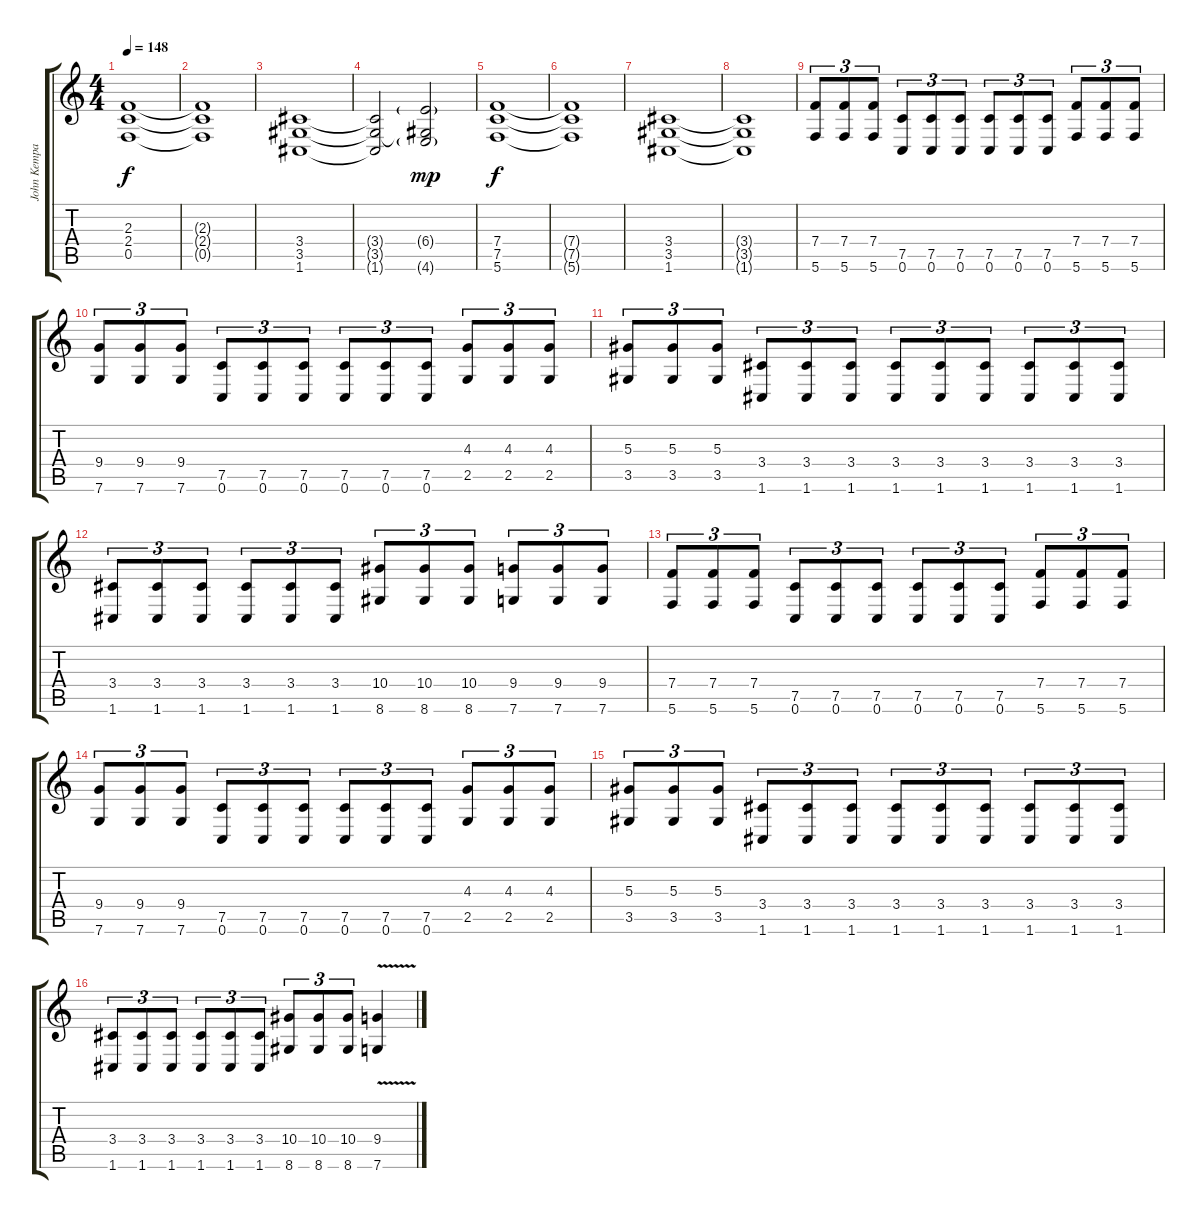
\track ("John Kempainen (Rhythm Guitar)" "John Kempa") {instrument distortionguitar}
\staff {score tabs}
\tuning (C4 G3 Eb3 Bb2 F2 C2) {hide}
\ts (4 4)
\tempo 148
\clef g2
\ks c
(2.3 2.4 0.5).1{dy f} |
(2.3{t} 2.4{t} 0.5{t}).1 |
(3.4 3.5 1.6).1 |
(3.4{t} 3.5{t} 1.6{t}).2 (6.4{g} 3.5{t} 4.6{g}).2{dy mp} |
(7.4 7.5 5.6).1{dy f} |
(7.4{t} 7.5{t} 5.6{t}).1 |
(3.4 3.5 1.6).1 |
(3.4{t} 3.5{t} 1.6{t}).1 |
(7.4 5.6).8{tu (3 2)} (7.4 5.6).8{tu (3 2)} (7.4 5.6).8{tu (3 2)} (7.5 0.6).8{tu (3 2)} (7.5 0.6).8{tu (3 2)} (7.5 0.6).8{tu (3 2)} (7.5 0.6).8{tu (3 2)} (7.5 0.6).8{tu (3 2)} (7.5 0.6).8{tu (3 2)} (7.4 5.6).8{tu (3 2)} (7.4 5.6).8{tu (3 2)} (7.4 5.6).8{tu (3 2)} |
(9.4 7.6).8{tu (3 2)} (9.4 7.6).8{tu (3 2)} (9.4 7.6).8{tu (3 2)} (7.5 0.6).8{tu (3 2)} (7.5 0.6).8{tu (3 2)} (7.5 0.6).8{tu (3 2)} (7.5 0.6).8{tu (3 2)} (7.5 0.6).8{tu (3 2)} (7.5 0.6).8{tu (3 2)} (4.3 2.5).8{tu (3 2)} (4.3 2.5).8{tu (3 2)} (4.3 2.5).8{tu (3 2)} |
(5.3 3.5).8{tu (3 2)} (5.3 3.5).8{tu (3 2)} (5.3 3.5).8{tu (3 2)} (3.4 1.6).8{tu (3 2)} (3.4 1.6).8{tu (3 2)} (3.4 1.6).8{tu (3 2)} (3.4 1.6).8{tu (3 2)} (3.4 1.6).8{tu (3 2)} (3.4 1.6).8{tu (3 2)} (3.4 1.6).8{tu (3 2)} (3.4 1.6).8{tu (3 2)} (3.4 1.6).8{tu (3 2)} |
(3.4 1.6).8{tu (3 2)} (3.4 1.6).8{tu (3 2)} (3.4 1.6).8{tu (3 2)} (3.4 1.6).8{tu (3 2)} (3.4 1.6).8{tu (3 2)} (3.4 1.6).8{tu (3 2)} (10.4 8.6).8{tu (3 2)} (10.4 8.6).8{tu (3 2)} (10.4 8.6).8{tu (3 2)} (9.4 7.6).8{tu (3 2)} (9.4 7.6).8{tu (3 2)} (9.4 7.6).8{tu (3 2)} |
(7.4 5.6).8{tu (3 2)} (7.4 5.6).8{tu (3 2)} (7.4 5.6).8{tu (3 2)} (7.5 0.6).8{tu (3 2)} (7.5 0.6).8{tu (3 2)} (7.5 0.6).8{tu (3 2)} (7.5 0.6).8{tu (3 2)} (7.5 0.6).8{tu (3 2)} (7.5 0.6).8{tu (3 2)} (7.4 5.6).8{tu (3 2)} (7.4 5.6).8{tu (3 2)} (7.4 5.6).8{tu (3 2)} |
(9.4 7.6).8{tu (3 2)} (9.4 7.6).8{tu (3 2)} (9.4 7.6).8{tu (3 2)} (7.5 0.6).8{tu (3 2)} (7.5 0.6).8{tu (3 2)} (7.5 0.6).8{tu (3 2)} (7.5 0.6).8{tu (3 2)} (7.5 0.6).8{tu (3 2)} (7.5 0.6).8{tu (3 2)} (4.3 2.5).8{tu (3 2)} (4.3 2.5).8{tu (3 2)} (4.3 2.5).8{tu (3 2)} |
(5.3 3.5).8{tu (3 2)} (5.3 3.5).8{tu (3 2)} (5.3 3.5).8{tu (3 2)} (3.4 1.6).8{tu (3 2)} (3.4 1.6).8{tu (3 2)} (3.4 1.6).8{tu (3 2)} (3.4 1.6).8{tu (3 2)} (3.4 1.6).8{tu (3 2)} (3.4 1.6).8{tu (3 2)} (3.4 1.6).8{tu (3 2)} (3.4 1.6).8{tu (3 2)} (3.4 1.6).8{tu (3 2)} |
(3.4 1.6).8{tu (3 2)} (3.4 1.6).8{tu (3 2)} (3.4 1.6).8{tu (3 2)} (3.4 1.6).8{tu (3 2)} (3.4 1.6).8{tu (3 2)} (3.4 1.6).8{tu (3 2)} (10.4 8.6).8{tu (3 2)} (10.4 8.6).8{tu (3 2)} (10.4 8.6).8{tu (3 2)} (9.4{v} 7.6{v}).4
